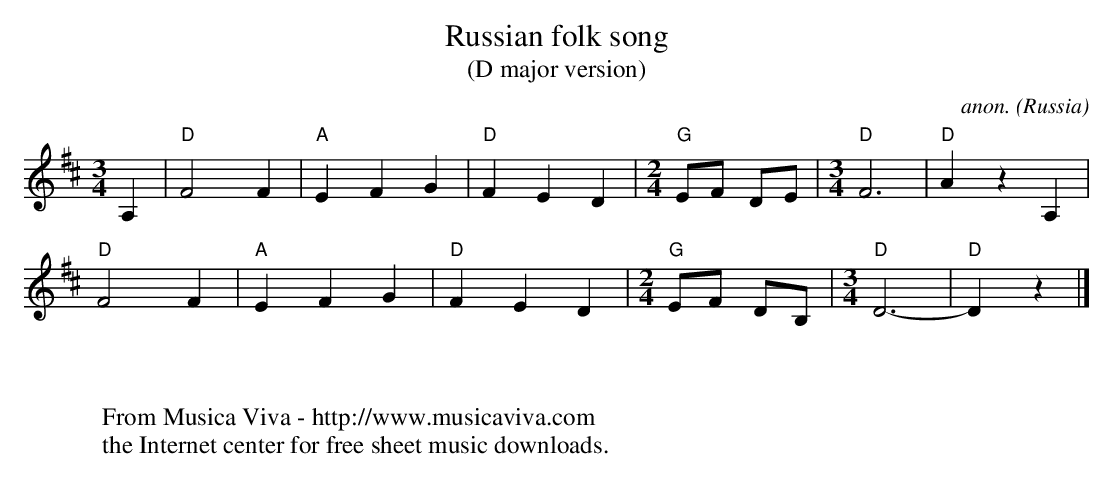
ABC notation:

X:1
T:Russian folk song
T:(D major version)
C:anon.
O:Russia
M:3/4
L:1/8
K:D
A,2|"D"F4F2|"A"E2F2G2|"D"F2E2D2|\
M:2/4
L:1/8
"G"EF DE|\
M:3/4
L:1/8
"D"F6|"D"A2 z2 A,2|
"D"F4F2|"A"E2F2G2|"D"F2E2D2|\
M:2/4
L:1/8
"G"EF DB,|\
M:3/4
L:1/8
"D"D6-|"D"D2 z2|]
W:
W:
W:  From Musica Viva - http://www.musicaviva.com
W:  the Internet center for free sheet music downloads.
